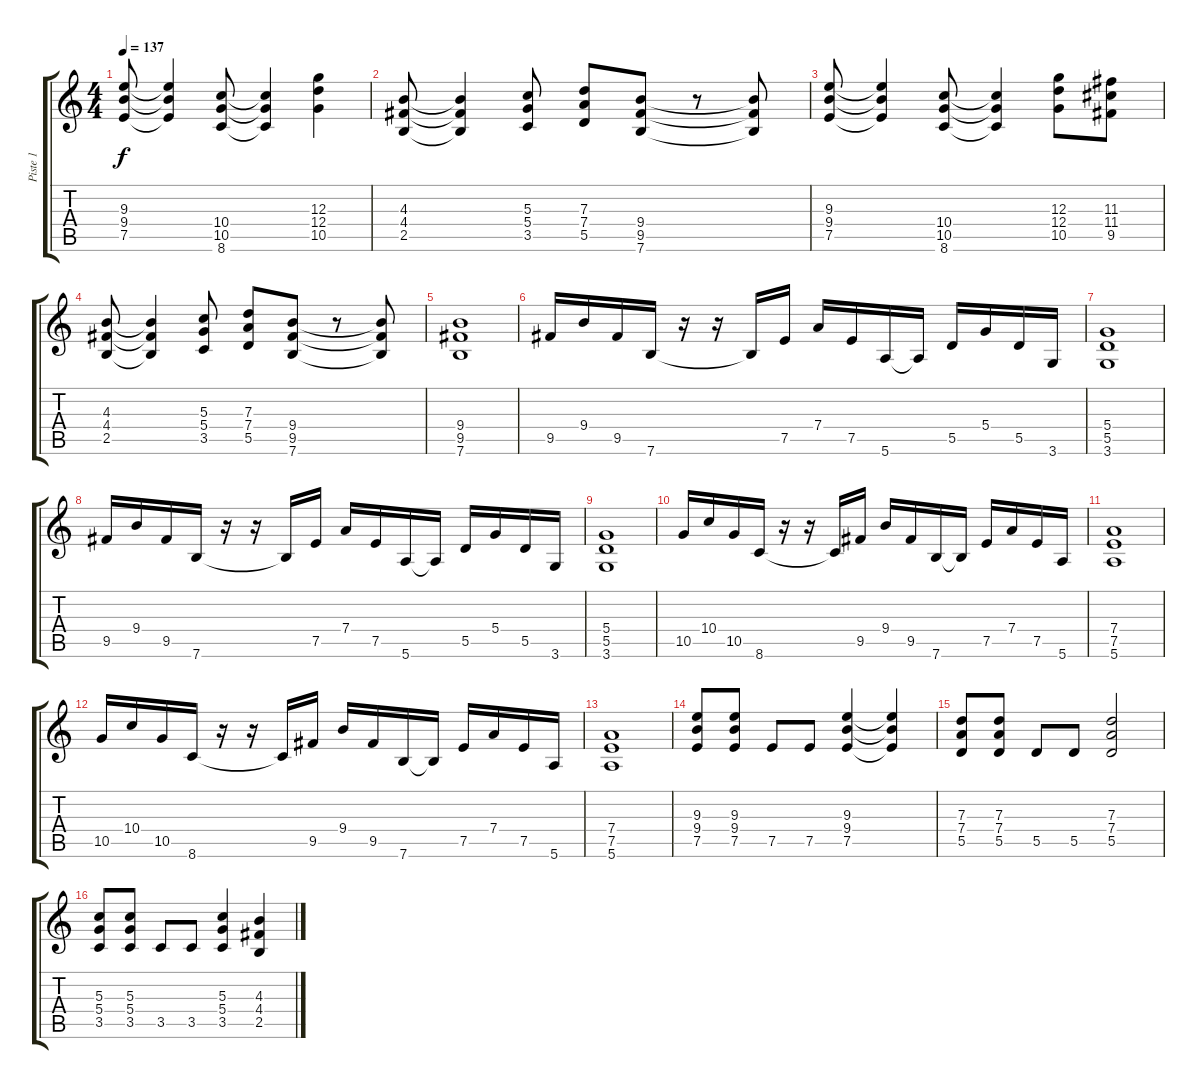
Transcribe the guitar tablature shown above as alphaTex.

\track ("Piste 1" "Piste 1") {instrument distortionguitar}
\staff {score tabs}
\tuning (E4 B3 G3 D3 A2 E2) {hide}
\ts (4 4)
\tempo 137
\clef g2
\ks c
(9.3 9.4 7.5).8{dy f} (9.3{t} 9.4{t} 7.5{t}).4 (10.4 10.5 8.6).8 (10.4{t} 10.5{t} 8.6{t}).4 (12.3 12.4 10.5).4 |
(4.3 4.4 2.5).8 (4.3{t} 4.4{t} 2.5{t}).4 (5.3 5.4 3.5).8 (7.3 7.4 5.5).8 (9.4 9.5 7.6).8 r.8 (9.4{t} 9.5{t} 7.6{t}).8 |
(9.3 9.4 7.5).8 (9.3{t} 9.4{t} 7.5{t}).4 (10.4 10.5 8.6).8 (10.4{t} 10.5{t} 8.6{t}).4 (12.3 12.4 10.5).8 (11.3 11.4 9.5).8 |
(4.3 4.4 2.5).8 (4.3{t} 4.4{t} 2.5{t}).4 (5.3 5.4 3.5).8 (7.3 7.4 5.5).8 (9.4 9.5 7.6).8 r.8 (9.4{t} 9.5{t} 7.6{t}).8 |
(9.4 9.5 7.6).1 |
9.5.16 9.4.16 9.5.16 7.6.16 r.16 r.16 7.6{t}.16 7.5.16 7.4.16 7.5.16 5.6.16 5.6{t}.16 5.5.16 5.4.16 5.5.16 3.6.16 |
(5.4 5.5 3.6).1 |
9.5.16 9.4.16 9.5.16 7.6.16 r.16 r.16 7.6{t}.16 7.5.16 7.4.16 7.5.16 5.6.16 5.6{t}.16 5.5.16 5.4.16 5.5.16 3.6.16 |
(5.4 5.5 3.6).1 |
10.5.16 10.4.16 10.5.16 8.6.16 r.16 r.16 8.6{t}.16 9.5.16 9.4.16 9.5.16 7.6.16 7.6{t}.16 7.5.16 7.4.16 7.5.16 5.6.16 |
(7.4 7.5 5.6).1 |
10.5.16 10.4.16 10.5.16 8.6.16 r.16 r.16 8.6{t}.16 9.5.16 9.4.16 9.5.16 7.6.16 7.6{t}.16 7.5.16 7.4.16 7.5.16 5.6.16 |
(7.4 7.5 5.6).1 |
(9.3 9.4 7.5).8 (9.3 9.4 7.5).8 7.5.8 7.5.8 (9.3 9.4 7.5).4 (9.3{t} 9.4{t} 7.5{t}).4 |
(7.3 7.4 5.5).8 (7.3 7.4 5.5).8 5.5.8 5.5.8 (7.3 7.4 5.5).2 |
(5.3 5.4 3.5).8 (5.3 5.4 3.5).8 3.5.8 3.5.8 (5.3 5.4 3.5).4 (4.3 4.4 2.5).4
